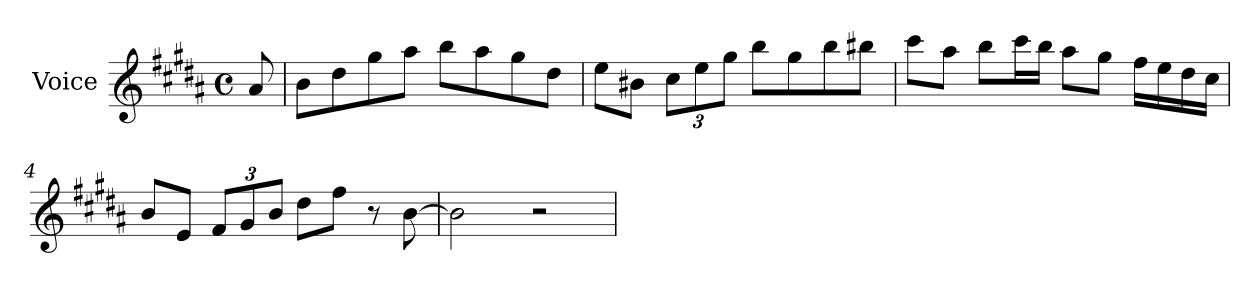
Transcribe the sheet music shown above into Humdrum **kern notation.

**kern
*part1
*staff1
*I"Voice
*I'Voice
*clefG2
*k[f#c#g#d#a#]
*M4/4
*met(c)
=
8a#/
=1
8b\L
8dd#\
8gg#\
8aa#\J
8bb\L
8aa#\
8gg#\
8dd#\J
=2
8ee\L
8b#X\J
12cc#\L
12ee\
12gg#\J
8bb\L
8gg#\
8bb\
8bb#X\J
=3
8ccc#\L
8aa#\J
8bb\L
16ccc#\L
16bb\JJ
8aa#\L
8gg#\J
16ff#\LL
16ee\
16dd#\
16cc#\JJ
=4
8b/L
8e/J
12f#/L
12g#/
12b/J
8dd#\L
8ff#\J
8r
[>8b\
=5
2b\]
2rcc
=
*-
